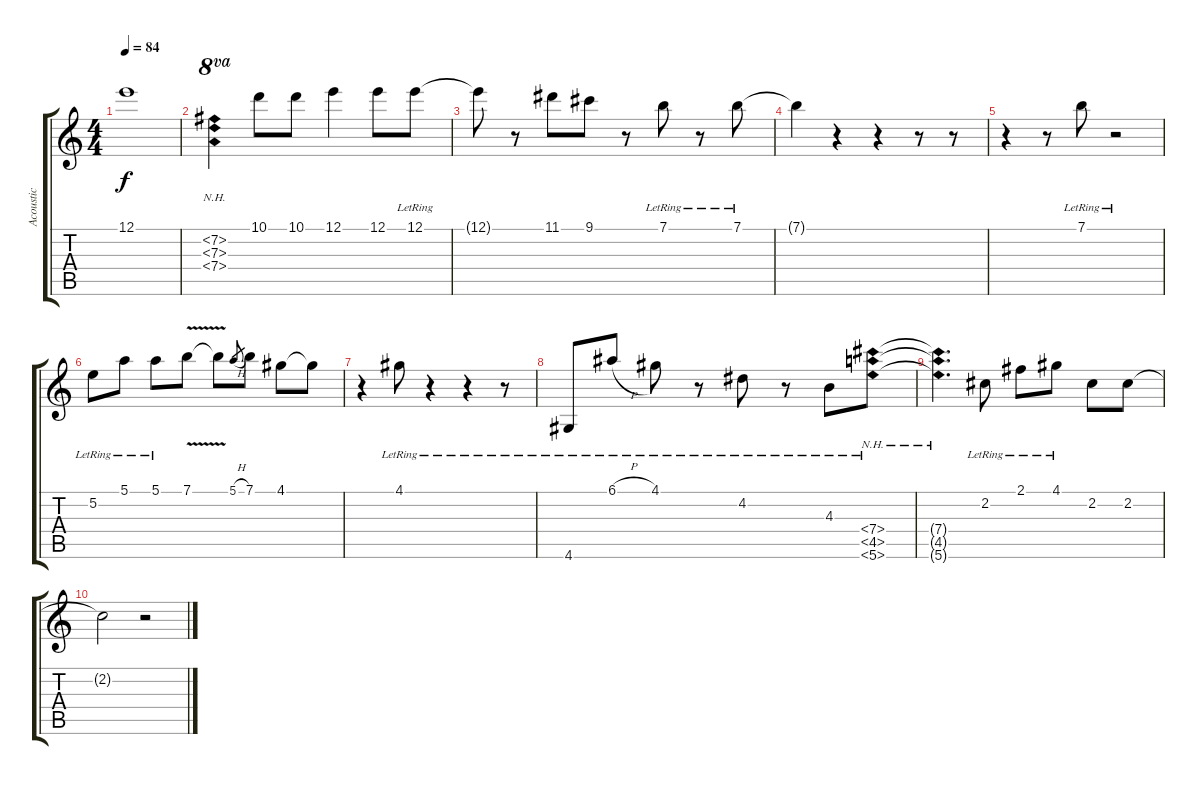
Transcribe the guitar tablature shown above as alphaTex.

\track ("Acoustic" "Acoustic") {instrument acousticguitarsteel}
\staff {score tabs}
\tuning (E4 B3 G3 D3 A2 E2) {hide}
\ts (4 4)
\tempo 84
\clef g2
\ks c
12.1{t}.1{dy f} |
(7.2{nh} 7.3{nh} 7.4{nh}).4{ot 8va} 10.1.8 10.1.8 12.1.4 12.1.8 12.1{lr}.8 |
12.1{t}.8 r.8 11.1.8 9.1.8 r.8 7.1{lr}.8 r.8 7.1{lr}.8 |
7.1{t}.4 r.4 r.4 r.8 r.8 |
r.4 r.8 7.1{lr}.8 r.2 |
5.2{lr}.8 5.1{lr}.8 5.1{lr}.8 7.1{v}.8 7.1{t}.8 5.1{h}.8{gr} 7.1.8 4.1.8 4.1{t}.8 |
r.4 4.1{lr}.8 r.4 r.4 r.8 |
4.6{lr}.8 6.1{h lr}.8 4.1{lr}.8 r.8 4.2{lr}.8 r.8 4.3{lr}.8 (7.4{nh lr} 4.5{nh} 5.6{nh}).8 |
(7.4{nh t} 4.5{nh t} 5.6{nh t}).4{d} 2.2{lr}.8 2.1{lr}.8 4.1{lr}.8 2.2.8 2.2.8 |
2.2{t}.2 r.2
